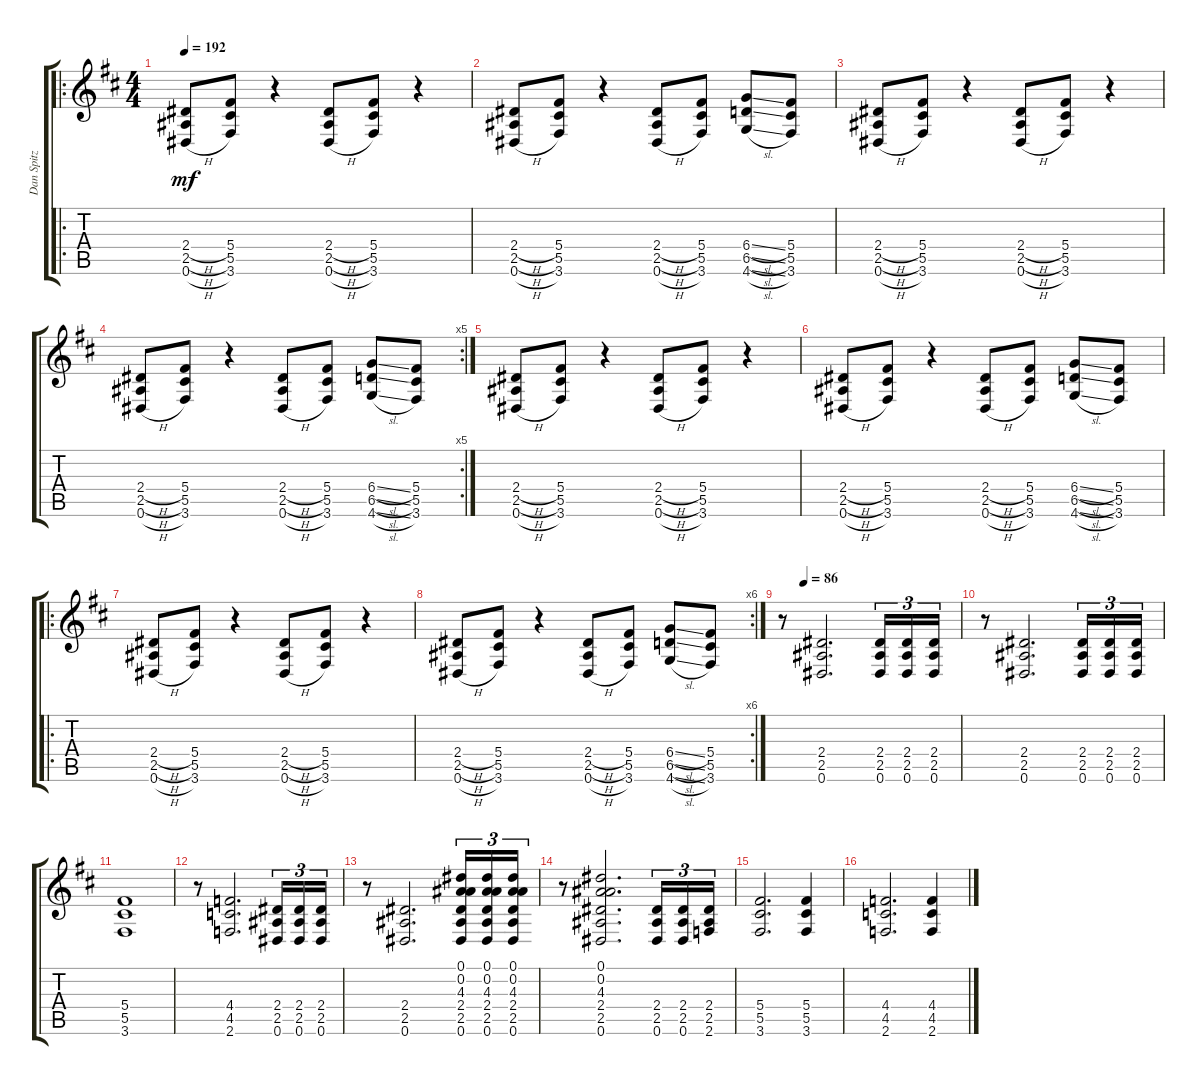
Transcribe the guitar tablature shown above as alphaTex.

\track ("Dan Spitz" "Dan Spitz") {instrument distortionguitar}
\staff {score tabs}
\tuning (Eb4 Bb3 Gb3 Db3 Ab2 Eb2) {hide}
\ro
\ts (4 4)
\tempo 192
\clef g2
\ks d
(2.4{h} 2.5{h} 0.6{h}).8{dy mf} (5.4 5.5 3.6).8 r.4 (2.4{h} 2.5{h} 0.6{h}).8 (5.4 5.5 3.6).8 r.4 |
(2.4{h} 2.5{h} 0.6{h}).8 (5.4 5.5 3.6).8 r.4 (2.4{h} 2.5{h} 0.6{h}).8 (5.4 5.5 3.6).8 (6.4{sl} 6.5{sl} 4.6{sl}).8 (5.4 5.5 3.6).8 |
(2.4{h} 2.5{h} 0.6{h}).8 (5.4 5.5 3.6).8 r.4 (2.4{h} 2.5{h} 0.6{h}).8 (5.4 5.5 3.6).8 r.4 |
\rc 5
(2.4{h} 2.5{h} 0.6{h}).8 (5.4 5.5 3.6).8 r.4 (2.4{h} 2.5{h} 0.6{h}).8 (5.4 5.5 3.6).8 (6.4{sl} 6.5{sl} 4.6{sl}).8 (5.4 5.5 3.6).8 |
(2.4{h} 2.5{h} 0.6{h}).8 (5.4 5.5 3.6).8 r.4 (2.4{h} 2.5{h} 0.6{h}).8 (5.4 5.5 3.6).8 r.4 |
(2.4{h} 2.5{h} 0.6{h}).8 (5.4 5.5 3.6).8 r.4 (2.4{h} 2.5{h} 0.6{h}).8 (5.4 5.5 3.6).8 (6.4{sl} 6.5{sl} 4.6{sl}).8 (5.4 5.5 3.6).8 |
\ro
(2.4{h} 2.5{h} 0.6{h}).8 (5.4 5.5 3.6).8 r.4 (2.4{h} 2.5{h} 0.6{h}).8 (5.4 5.5 3.6).8 r.4 |
\rc 6
(2.4{h} 2.5{h} 0.6{h}).8 (5.4 5.5 3.6).8 r.4 (2.4{h} 2.5{h} 0.6{h}).8 (5.4 5.5 3.6).8 (6.4{sl} 6.5{sl} 4.6{sl}).8 (5.4 5.5 3.6).8 |
\tempo (86 0.125)
r.8 (2.4 2.5 0.6).2{d} (2.4 2.5 0.6).16{tu (3 2)} (2.4 2.5 0.6).16{tu (3 2)} (2.4 2.5 0.6).16{tu (3 2)} |
r.8 (2.4 2.5 0.6).2{d} (2.4 2.5 0.6).16{tu (3 2)} (2.4 2.5 0.6).16{tu (3 2)} (2.4 2.5 0.6).16{tu (3 2)} |
(5.4 5.5 3.6).1 |
r.8 (4.4 4.5 2.6).2{d} (2.4 2.5 0.6).16{tu (3 2)} (2.4 2.5 0.6).16{tu (3 2)} (2.4 2.5 0.6).16{tu (3 2)} |
r.8 (2.4 2.5 0.6).2{d} (0.1 0.2 4.3 2.4 2.5 0.6).16{tu (3 2)} (0.1 0.2 4.3 2.4 2.5 0.6).16{tu (3 2)} (0.1 0.2 4.3 2.4 2.5 0.6).16{tu (3 2)} |
r.8 (0.1 0.2 4.3 2.4 2.5 0.6).2{d} (2.4 2.5 0.6).16{tu (3 2)} (2.4 2.5 0.6).16{tu (3 2)} (2.4 2.5 2.6).16{tu (3 2)} |
(5.4 5.5 3.6).2{d} (5.4 5.5 3.6).4 |
(4.4 4.5 2.6).2{d} (4.4 4.5 2.6).4
